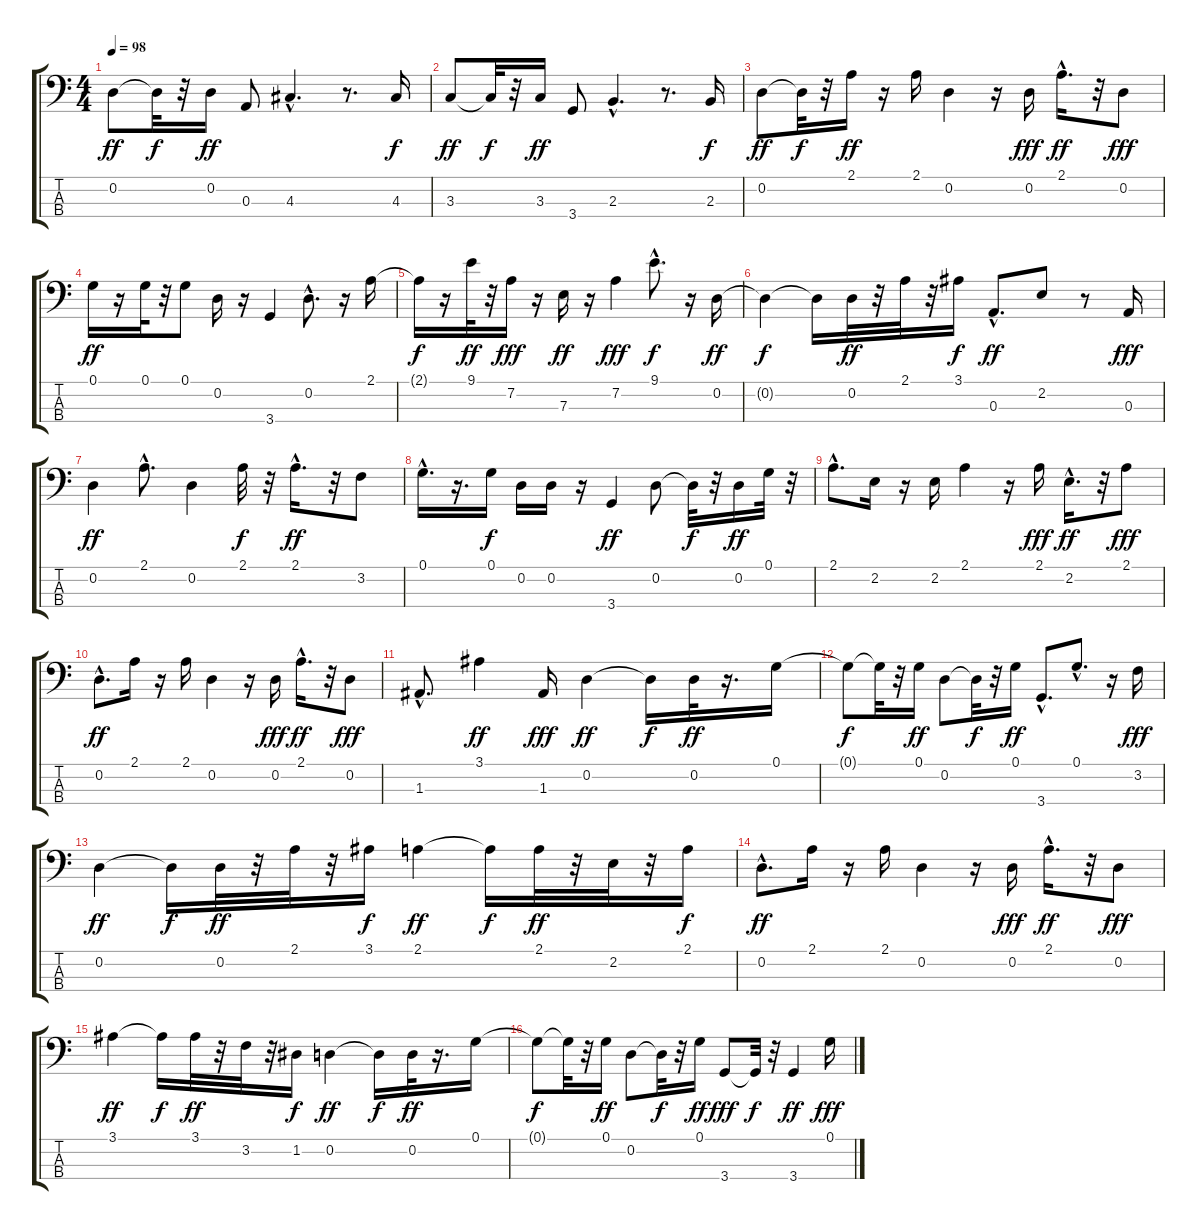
\track "" {instrument electricbassfinger}
\staff {score tabs}
\tuning (G2 D2 A1 E1) {hide}
\ts (4 4)
\tempo 98
\clef f4
\ks c
0.2.8{dy ff} 0.2{t}.32{dy f} r.32 0.2.16{dy ff} 0.3.8 4.3{hac}.4{d} r.8{d} 4.3.16{dy f} |
3.3.8{dy ff} 3.3{t}.32{dy f} r.32 3.3.16{dy ff} 3.4.8 2.3{hac}.4{d} r.8{d} 2.3.16{dy f} |
0.2.8{dy ff} 0.2{t}.32{dy f} r.32 2.1.16{dy ff} r.16 2.1.16 0.2.4 r.16 0.2.16{dy fff} 2.1{hac}.16{d dy ff} r.32 0.2.8{dy fff} |
0.1.16{dy ff} r.16 0.1.32 r.32 0.1.8 0.2.16 r.16 3.4.4 0.2{hac}.8{d} r.16 2.1.16 |
2.1{t}.16{dy f} r.16 9.1.32{dy ff} r.32 7.2.16{dy fff} r.16 7.3.16{dy ff} r.16 7.2.4{dy fff} 9.1{hac}.8{d dy f} r.16 0.2.16{dy ff} |
0.2{t}.4{dy f} 0.2{t}.16 0.2.32{dy ff} r.32 2.1.32 r.32 3.1.16{dy f} 0.3{hac}.8{d dy ff} 2.2.8 r.8 0.3.16{dy fff} |
0.2.4{dy ff} 2.1{hac}.8{d} 0.2.4 2.1.32{dy f} r.32 2.1{hac}.16{d dy ff} r.32 3.2.8 |
0.1{hac}.16{d} r.16{d} 0.1.16{dy f} 0.2.16 0.2.16 r.16 3.4.4{dy ff} 0.2.8 0.2{t}.32{dy f} r.32 0.2.16{dy ff} 0.1.32 r.32 |
2.1{hac}.8{d} 2.2.16 r.16 2.2.16 2.1.4 r.16 2.1.16{dy fff} 2.2{hac}.16{d dy ff} r.32 2.1.8{dy fff} |
0.2{hac}.8{d dy ff} 2.1.16 r.16 2.1.16 0.2.4 r.16 0.2.16{dy fff} 2.1{hac}.16{d dy ff} r.32 0.2.8{dy fff} |
1.3{hac}.8{d} 3.1.4{dy ff} 1.3.16{dy fff} 0.2.4{dy ff} 0.2{t}.16{dy f} 0.2.32{dy ff} r.16{d} 0.1.16 |
0.1{t}.8{dy f} 0.1{t}.32 r.32 0.1.16{dy ff} 0.2.8 0.2{t}.32{dy f} r.32 0.1.16{dy ff} 3.4{hac}.8{d} 0.1{hac}.8{d} r.16 3.2.16{dy fff} |
0.2.4{dy ff} 0.2{t}.16{dy f} 0.2.32{dy ff} r.32 2.1.32 r.32 3.1.16{dy f} 2.1.4{dy ff} 2.1{t}.16{dy f} 2.1.32{dy ff} r.32 2.2.32 r.32 2.1.16{dy f} |
0.2{hac}.8{d dy ff} 2.1.16 r.16 2.1.16 0.2.4 r.16 0.2.16{dy fff} 2.1{hac}.16{d dy ff} r.32 0.2.8{dy fff} |
3.1.4{dy ff} 3.1{t}.16{dy f} 3.1.32{dy ff} r.32 3.2.32 r.32 1.2.16{dy f} 0.2.4{dy ff} 0.2{t}.16{dy f} 0.2.32{dy ff} r.16{d} 0.1.16 |
0.1{t}.8{dy f} 0.1{t}.32 r.32 0.1.16{dy ff} 0.2.8 0.2{t}.32{dy f} r.32 0.1.16{dy ff} 3.4.8{dy fff} 3.4{t}.32{dy f} r.32 3.4.4{dy ff} 0.1.16{dy fff}
